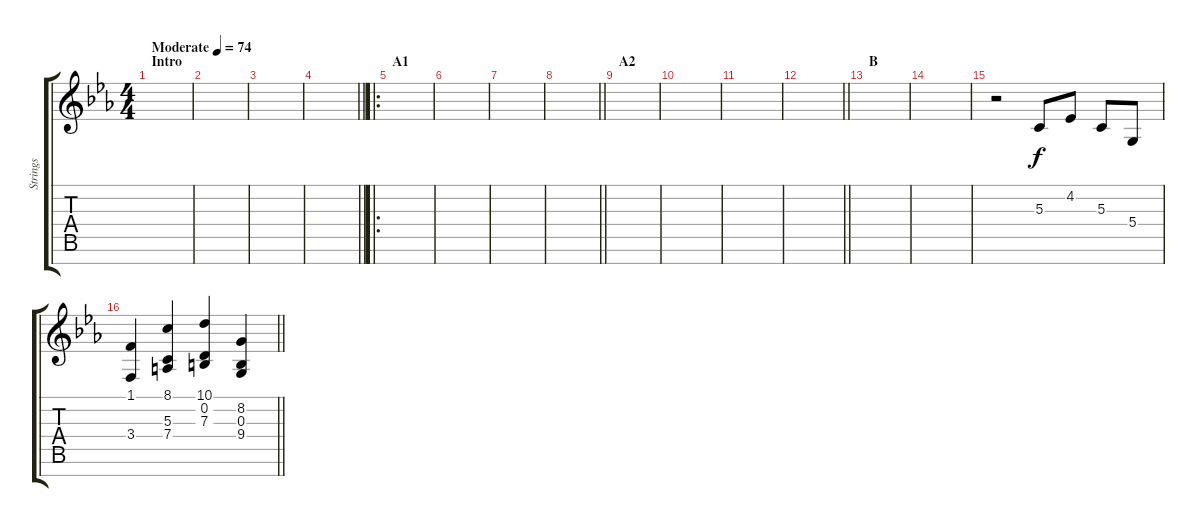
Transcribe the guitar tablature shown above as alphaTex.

\track ("Strings" "Strings") {instrument stringensemble2}
\staff {score tabs}
\tuning (E4 B3 G3 D3 A2 E2 B1) {hide}
\ts (4 4)
\section ("" "Intro")
\tempo (74 "Moderate")
\clef g2
\ks eb
|
|
|
\barLineRight lightlight
|
\ro
\section ("" "A1")
|
|
|
\barLineRight lightlight
|
\section ("" "A2")
|
|
|
\barLineRight lightlight
|
\section ("" "B")
|
|
r.2 5.3.8 4.2.8 5.3.8 5.4.8 |
\barLineRight lightlight
(1.1 3.4).4 (8.1 5.3 7.4).4 (10.1 0.2 7.3).4 (8.2 0.3 9.4).4
